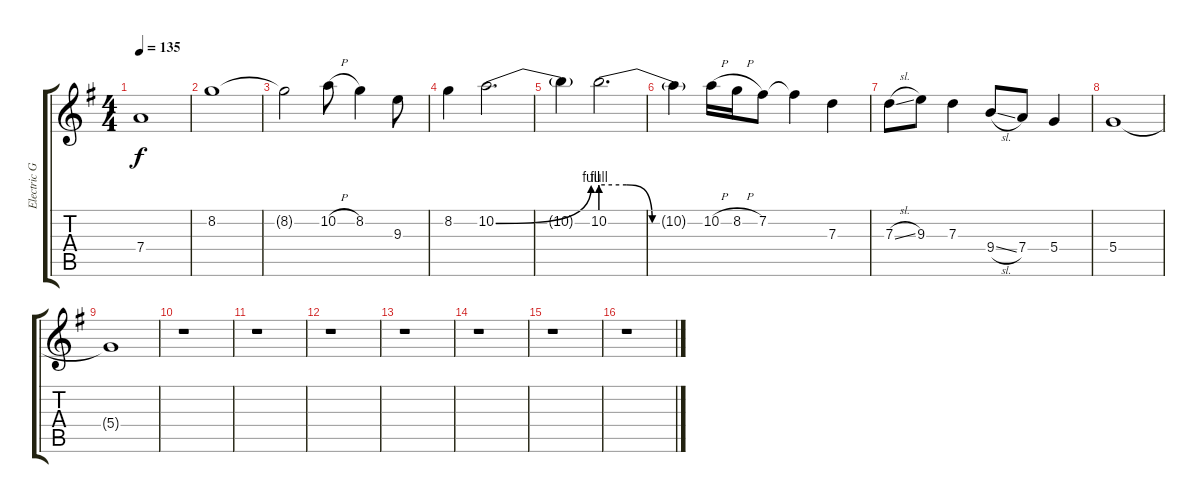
\track ("Electric Guitar" "Electric G") {instrument distortionguitar}
\staff {score tabs}
\tuning (E4 B3 G3 D3 A2 E2) {hide}
\ts (4 4)
\tempo 135
\clef g2
\ks g
7.4{t}.1{dy f} |
8.2.1 |
8.2{t}.2 10.2{h}.8 8.2.4 9.3.8 |
8.2.4 10.2{be (bend 0 0 60 4)}.2{d} |
10.2{t}.4 10.2{be (custom 0 4 15 4 30 0 60 0)}.2{d} |
10.2{t}.4 10.2{h}.16 8.2{h}.16 7.2.8 7.2{t}.4 7.3.4 |
7.3{sl}.8 9.3.8 7.3.4 9.4{sl}.8 7.4.8 5.4.4 |
5.4.1 |
5.4{t}.1 |
r.1 |
r.1 |
r.1 |
r.1 |
r.1 |
r.1 |
r.1
